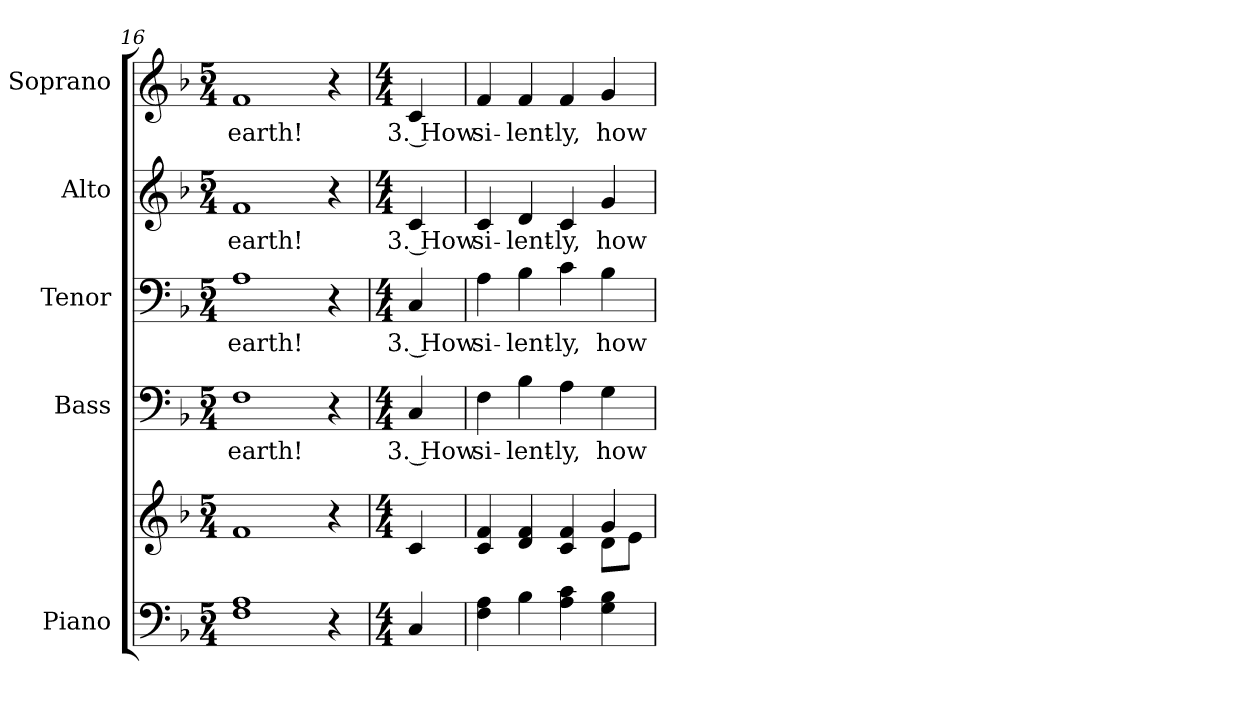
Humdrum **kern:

**kern	**kern	**kern	**text	**kern	**text	**kern	**text	**kern	**text
*part5	*part5	*part4	*part4	*part3	*part3	*part2	*part2	*part1	*part1
*staff6	*staff5	*staff4	*staff4	*staff3	*staff3	*staff2	*staff2	*staff1	*staff1
*I"Piano	*	*I"Bass	*	*I"Tenor	*	*I"Alto	*	*I"Soprano	*
*I'Pno.	*	*I'B.	*	*I'T.	*	*I'A.	*	*I'S.	*
*clefF4	*clefG2	*clefF4	*	*clefF4	*	*clefG2	*	*clefG2	*
*k[b-]	*k[b-]	*k[b-]	*	*k[b-]	*	*k[b-]	*	*k[b-]	*
*F:	*F:	*F:	*	*F:	*	*F:	*	*F:	*
*M5/4	*M5/4	*M5/4	*	*M5/4	*	*M5/4	*	*M5/4	*
=16	=16	=16	=16	=16	=16	=16	=16	=16	=16
!	!	!	!LO:LY:b:color=#000000	!	!	!	!	!	!
!	!	!	!	!	!LO:LY:b:color=#000000	!	!	!	!
!	!	!	!	!	!	!	!LO:LY:b:color=#000000	!	!
!	!	!	!	!	!	!	!	!	!LO:LY:b:color=#000000
1Fi 1Ai	1fi	1Fi	earth!	1Ai	earth!	1fi	earth!	1fi	earth!
4r	4r	4r	.	4r	.	4r	.	4r	.
!!LO:PB:g=z
=	=	=	=	=	=	=	=	=	=
*M4/4	*M4/4	*M4/4	*	*M4/4	*	*M4/4	*	*M4/4	*
!	!	!	!LO:LY:b:color=#000000	!	!	!	!	!	!
!	!	!	!	!	!LO:LY:b:color=#000000	!	!	!	!
!	!	!	!	!	!	!	!LO:LY:b:color=#000000	!	!
!	!	!	!	!	!	!	!	!	!LO:LY:b:color=#000000
4Ci/	4ci/	4Ci/	3. How	4Ci/	3. How	4ci/	3. How	4ci/	3. How
=1	=1	=1	=1	=1	=1	=1	=1	=1	=1
*	*^	*	*	*	*	*	*	*	*
!	!	!	!	!LO:LY:b:color=#000000	!	!	!	!	!	!
!	!	!	!	!	!	!LO:LY:b:color=#000000	!	!	!	!
!	!	!	!	!	!	!	!	!LO:LY:b:color=#000000	!	!
!	!	!	!	!	!	!	!	!	!	!LO:LY:b:color=#000000
4Fi\ 4Ai	4ci/ 4fi	2ryy	4Fi\	si-	4Ai\	si-	4ci/	si-	4fi/	si-
!	!	!	!	!LO:LY:b:color=#000000	!	!	!	!	!	!
!	!	!	!	!	!	!LO:LY:b:color=#000000	!	!	!	!
!	!	!	!	!	!	!	!	!LO:LY:b:color=#000000	!	!
!	!	!	!	!	!	!	!	!	!	!LO:LY:b:color=#000000
4B-i\	4di/ 4fi	.	4B-i\	-lent-	4B-i\	-lent-	4di/	-lent-	4fi/	-lent-
!	!	!	!	!LO:LY:b:color=#000000	!	!	!	!	!	!
!	!	!	!	!	!	!LO:LY:b:color=#000000	!	!	!	!
!	!	!	!	!	!	!	!	!LO:LY:b:color=#000000	!	!
!	!	!	!	!	!	!	!	!	!	!LO:LY:b:color=#000000
4Ai\ 4ci	4ci/ 4fi	4ryy	4Ai\	-ly,	4ci\	-ly,	4ci/	-ly,	4fi/	-ly,
!	!	!	!	!LO:LY:b:color=#000000	!	!	!	!	!	!
!	!	!	!	!	!	!LO:LY:b:color=#000000	!	!	!	!
!	!	!	!	!	!	!	!	!LO:LY:b:color=#000000	!	!
!	!	!	!	!	!	!	!	!	!	!LO:LY:b:color=#000000
4Gi\ 4B-i	4gi/	8di\L	4Gi\	how	4B-i\	how	4gi/	how	4gi/	how
.	.	8ei\J	.	.	.	.	.	.	.	.
*	*v	*v	*	*	*	*	*	*	*	*
=	=	=	=	=	=	=	=	=	=
*-	*-	*-	*-	*-	*-	*-	*-	*-	*-
